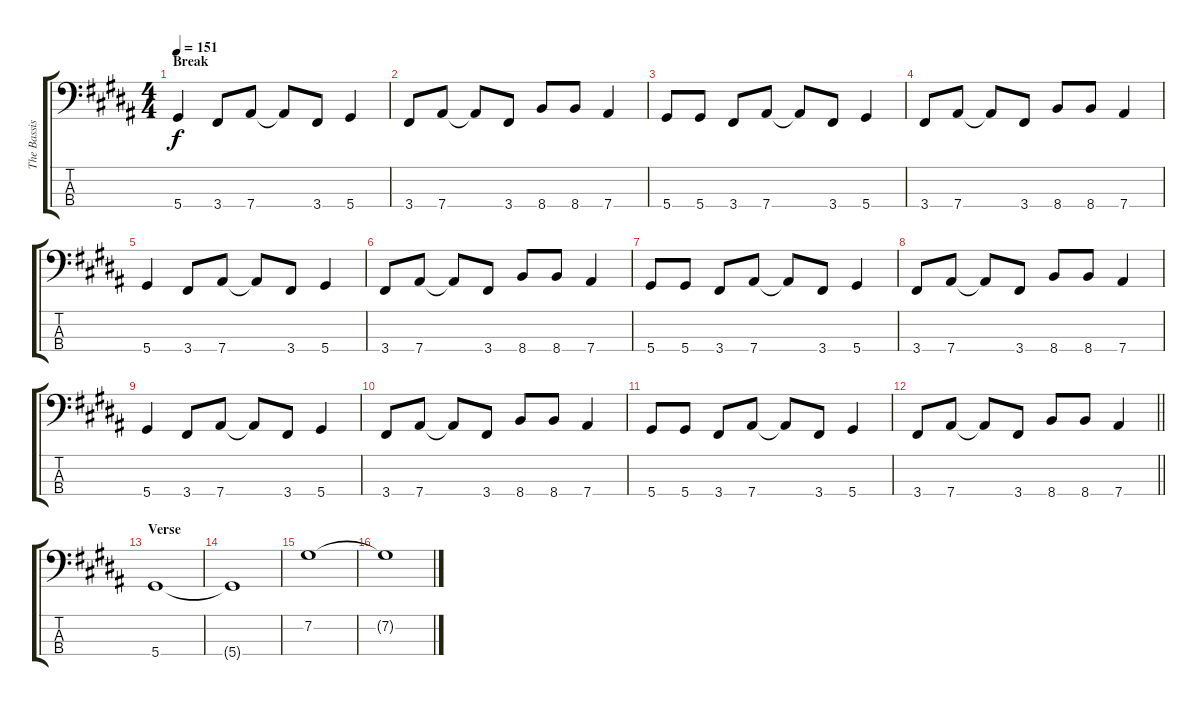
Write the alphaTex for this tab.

\track ("The Bassist with strange hair" "The Bassis") {instrument electricbassfinger}
\staff {score tabs}
\tuning (Gb2 Db2 Ab1 Eb1) {hide}
\ts (4 4)
\section ("" "Break")
\tempo 151
\clef f4
\ks b
5.4.4{dy f} 3.4.8 7.4.8 7.4{t}.8 3.4.8 5.4.4 |
3.4.8 7.4.8 7.4{t}.8 3.4.8 8.4.8 8.4.8 7.4.4 |
5.4.8 5.4.8 3.4.8 7.4.8 7.4{t}.8 3.4.8 5.4.4 |
3.4.8 7.4.8 7.4{t}.8 3.4.8 8.4.8 8.4.8 7.4.4 |
5.4.4 3.4.8 7.4.8 7.4{t}.8 3.4.8 5.4.4 |
3.4.8 7.4.8 7.4{t}.8 3.4.8 8.4.8 8.4.8 7.4.4 |
5.4.8 5.4.8 3.4.8 7.4.8 7.4{t}.8 3.4.8 5.4.4 |
3.4.8 7.4.8 7.4{t}.8 3.4.8 8.4.8 8.4.8 7.4.4 |
5.4.4 3.4.8 7.4.8 7.4{t}.8 3.4.8 5.4.4 |
3.4.8 7.4.8 7.4{t}.8 3.4.8 8.4.8 8.4.8 7.4.4 |
5.4.8 5.4.8 3.4.8 7.4.8 7.4{t}.8 3.4.8 5.4.4 |
\barLineRight lightlight
3.4.8 7.4.8 7.4{t}.8 3.4.8 8.4.8 8.4.8 7.4.4 |
\section ("" "Verse")
5.4.1 |
5.4{t}.1 |
7.2.1 |
7.2{t}.1
